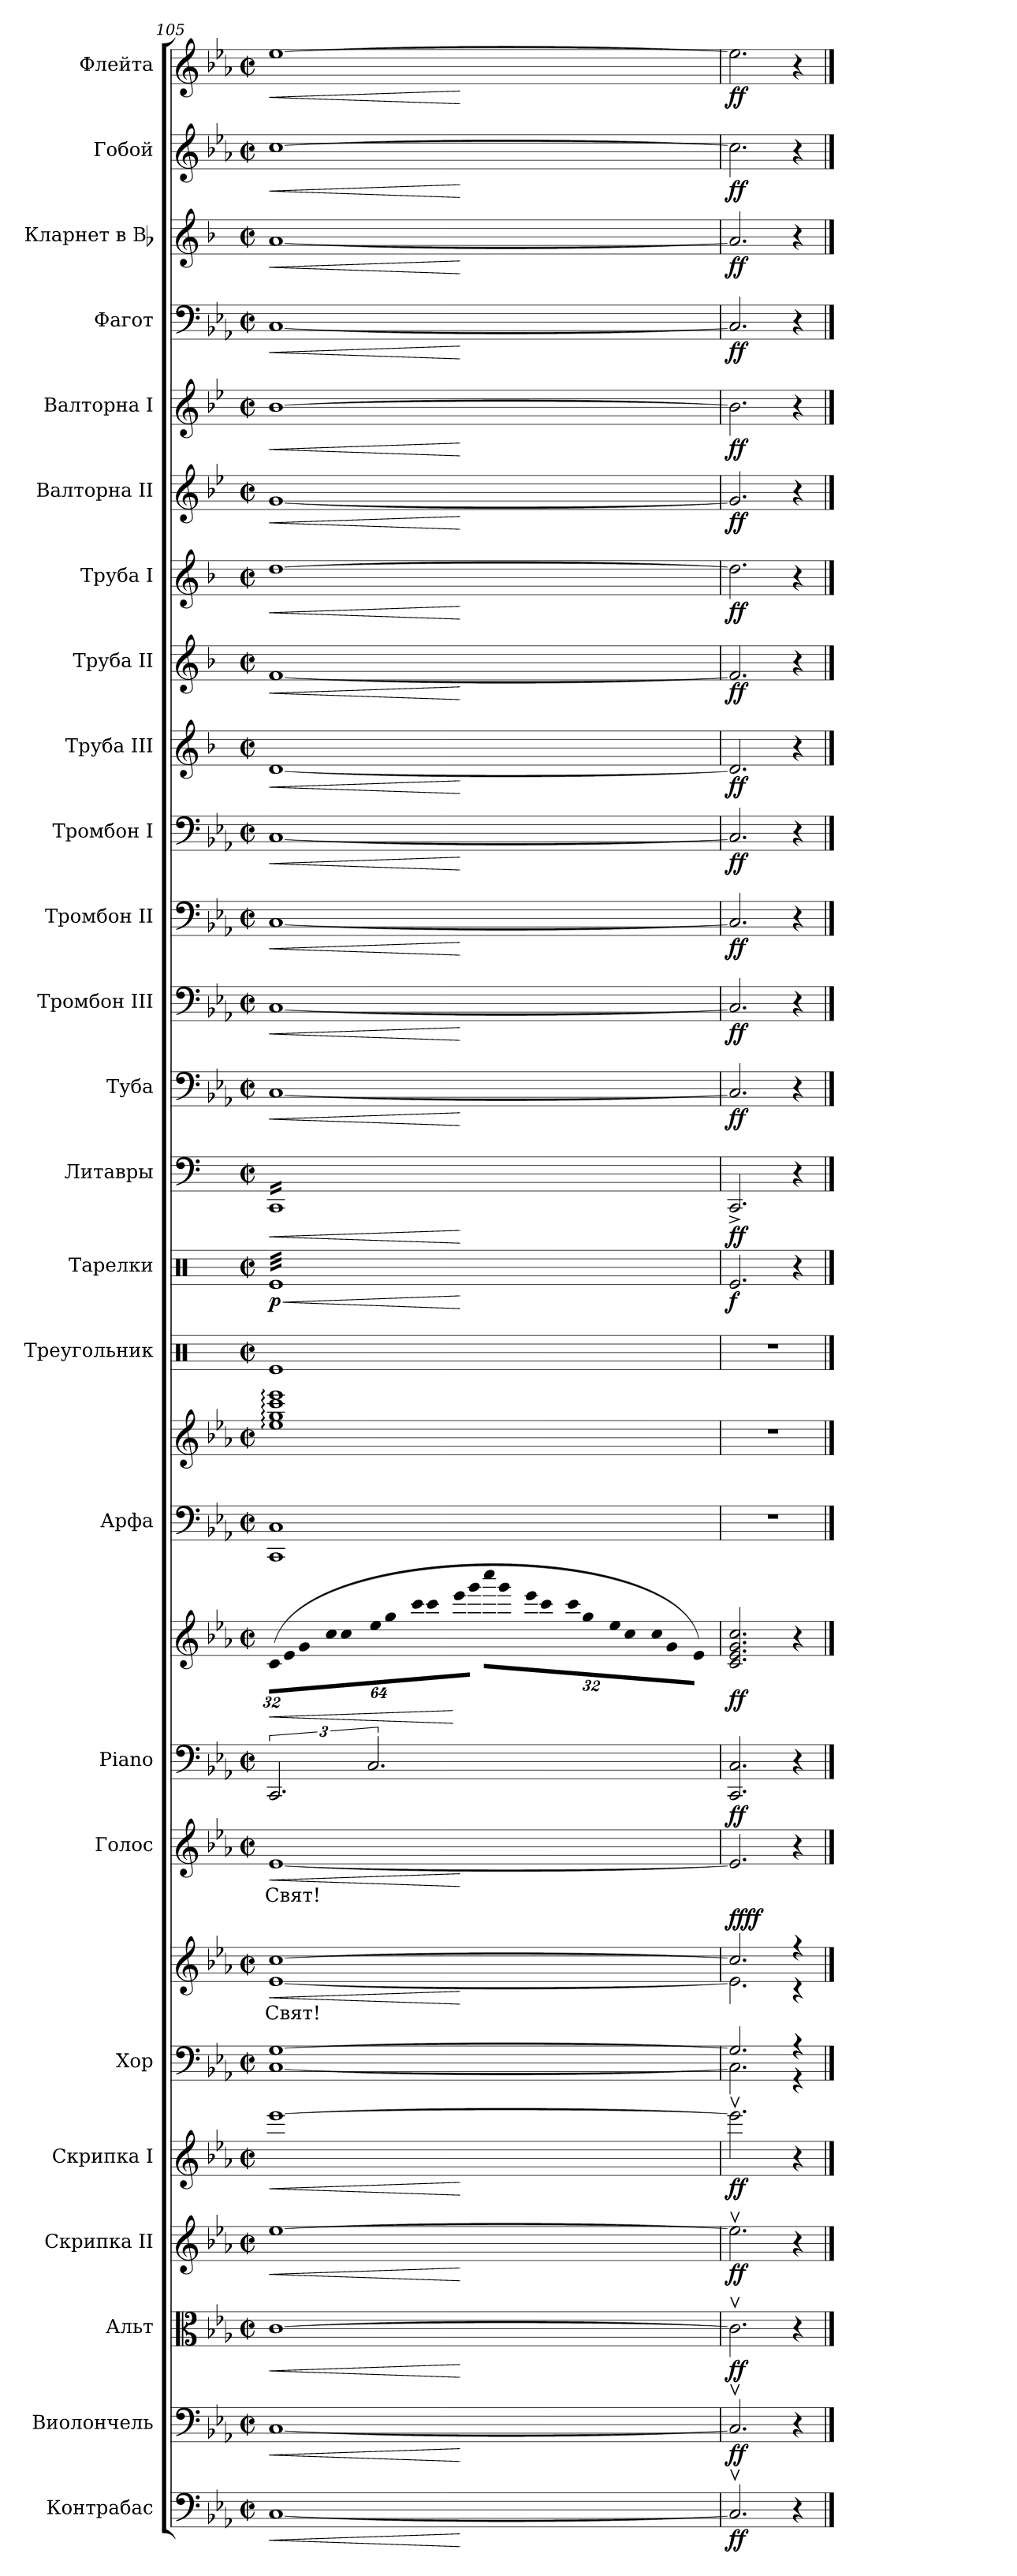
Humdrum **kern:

**kern	**dynam	**kern	**dynam	**kern	**dynam	**kern	**dynam	**kern	**dynam	**kern	**kern	**text	**dynam	**kern	**text	**dynam	**kern	**kern	**dynam	**kern	**kern	**kern	**kern	**dynam	**kern	**dynam	**kern	**dynam	**kern	**dynam	**kern	**dynam	**kern	**dynam	**kern	**dynam	**kern	**dynam	**kern	**dynam	**kern	**dynam	**kern	**dynam	**kern	**dynam	**kern	**dynam	**kern	**dynam	**kern	**dynam
*part25	*part25	*part24	*part24	*part23	*part23	*part22	*part22	*part21	*part21	*part20	*part20	*part20	*part20	*part19	*part19	*part19	*part18	*part18	*part18	*part17	*part17	*part16	*part15	*part15	*part14	*part14	*part13	*part13	*part12	*part12	*part11	*part11	*part10	*part10	*part9	*part9	*part8	*part8	*part7	*part7	*part6	*part6	*part5	*part5	*part4	*part4	*part3	*part3	*part2	*part2	*part1	*part1
*staff28	*staff28	*staff27	*staff27	*staff26	*staff26	*staff25	*staff25	*staff24	*staff24	*staff23	*staff22	*staff22	*staff22/23	*staff21	*staff21	*staff21	*staff20	*staff19	*staff19/20	*staff18	*staff17	*staff16	*staff15	*staff15	*staff14	*staff14	*staff13	*staff13	*staff12	*staff12	*staff11	*staff11	*staff10	*staff10	*staff9	*staff9	*staff8	*staff8	*staff7	*staff7	*staff6	*staff6	*staff5	*staff5	*staff4	*staff4	*staff3	*staff3	*staff2	*staff2	*staff1	*staff1
*I"Контрабас	*	*I"Виолончель	*	*I"Альт	*	*I"Скрипка II	*	*I"Скрипка I	*	*I"Хор	*	*	*	*I"Голос	*	*	*I"Piano	*	*	*I"Арфа	*	*I"Треугольник	*I"Тарелки	*	*I"Литавры	*	*I"Туба	*	*I"Тромбон III	*	*I"Тромбон II	*	*I"Тромбон I	*	*I"Труба III	*	*I"Труба II	*	*I"Труба I	*	*I"Валторна II	*	*I"Валторна I	*	*I"Фагот	*	*I"Кларнет в Bb	*	*I"Гобой	*	*I"Флейта	*
*	*	*	*	*	*	*I'Скр. II	*	*I'Скр. I	*	*	*	*	*	*	*	*	*I'Pno.	*	*	*	*	*	*	*	*	*	*	*	*I'Тромб. III	*	*I'Тромб. II	*	*I'Тромб. I	*	*I'Трб. III	*	*I'Трб. II	*	*I'Трб. I	*	*I'Валт. II	*	*I'Валт. I	*	*	*	*	*	*	*	*	*
*clefF4	*	*clefF4	*	*clefC3	*	*clefG2	*	*clefG2	*	*clefF4	*clefG2	*	*	*clefG2	*	*	*clefF4	*clefG2	*	*clefF4	*clefG2	*clefX	*clefX	*	*clefF4	*	*clefF4	*	*clefF4	*	*clefF4	*	*clefF4	*	*clefG2	*	*clefG2	*	*clefG2	*	*clefG2	*	*clefG2	*	*clefF4	*	*clefG2	*	*clefG2	*	*clefG2	*
*ITrd7c12	*	*	*	*	*	*	*	*	*	*	*	*	*	*	*	*	*	*	*	*	*	*	*	*	*	*	*	*	*	*	*	*	*	*	*ITrd1c2	*	*ITrd1c2	*	*ITrd1c2	*	*ITrd4c7	*	*ITrd4c7	*	*	*	*ITrd1c2	*	*	*	*	*
*k[b-e-a-]	*	*k[b-e-a-]	*	*k[b-e-a-]	*	*k[b-e-a-]	*	*k[b-e-a-]	*	*k[b-e-a-]	*k[b-e-a-]	*	*	*k[b-e-a-]	*	*	*k[b-e-a-]	*k[b-e-a-]	*	*k[b-e-a-]	*k[b-e-a-]	*k[]	*k[]	*	*k[]	*	*k[b-e-a-]	*	*k[b-e-a-]	*	*k[b-e-a-]	*	*k[b-e-a-]	*	*k[b-e-a-]	*	*k[b-e-a-]	*	*k[b-e-a-]	*	*k[b-e-a-]	*	*k[b-e-a-]	*	*k[b-e-a-]	*	*k[b-e-a-]	*	*k[b-e-a-]	*	*k[b-e-a-]	*
*c:	*	*c:	*	*c:	*	*c:	*	*c:	*	*c:	*c:	*	*	*c:	*	*	*c:	*c:	*	*c:	*c:	*C:	*C:	*	*a:	*	*c:	*	*c:	*	*c:	*	*c:	*	*c:	*	*c:	*	*c:	*	*c:	*	*c:	*	*c:	*	*c:	*	*c:	*	*c:	*
*M2/2	*	*M2/2	*	*M2/2	*	*M2/2	*	*M2/2	*	*M2/2	*M2/2	*	*	*M2/2	*	*	*M2/2	*M2/2	*	*M2/2	*M2/2	*M2/2	*M2/2	*	*M2/2	*	*M2/2	*	*M2/2	*	*M2/2	*	*M2/2	*	*M2/2	*	*M2/2	*	*M2/2	*	*M2/2	*	*M2/2	*	*M2/2	*	*M2/2	*	*M2/2	*	*M2/2	*
*met(c|)	*	*met(c|)	*	*met(c|)	*	*met(c|)	*	*met(c|)	*	*met(c|)	*met(c|)	*	*	*met(c|)	*	*	*met(c|)	*met(c|)	*	*met(c|)	*met(c|)	*met(c|)	*met(c|)	*	*met(c|)	*	*met(c|)	*	*met(c|)	*	*met(c|)	*	*met(c|)	*	*met(c|)	*	*met(c|)	*	*met(c|)	*	*met(c|)	*	*met(c|)	*	*met(c|)	*	*met(c|)	*	*met(c|)	*	*met(c|)	*
=105	=105	=105	=105	=105	=105	=105	=105	=105	=105	=105	=105	=105	=105	=105	=105	=105	=105	=105	=105	=105	=105	=105	=105	=105	=105	=105	=105	=105	=105	=105	=105	=105	=105	=105	=105	=105	=105	=105	=105	=105	=105	=105	=105	=105	=105	=105	=105	=105	=105	=105	=105	=105
!	!LO:HP:b	!	!LO:HP:b	!	!LO:HP:b	!	!LO:HP:b	!	!LO:HP:b	!	!	!	!	!	!	!	!	!	!	!	!	!	!	!	!	!	!	!	!	!	!	!	!	!	!	!	!	!	!	!	!	!	!	!	!	!	!	!	!	!	!	!
*	*	*	*	*	*	*	*	*	*	*^	*	*	*	*	*	*	*	*	*	*	*	*	*	*	*	*	*	*	*	*	*	*	*	*	*	*	*	*	*	*	*	*	*	*	*	*	*	*	*	*	*	*
!	!	!	!	!	!	!	!	!	!	!	!	!	!LO:LY:b:color=#000000	!LO:HP:b	!	!	!	!	!	!	!	!	!	!	!	!	!	!	!	!	!	!	!	!	!	!	!	!	!	!	!	!	!	!	!	!	!	!	!	!	!	!	!
*	*	*	*	*	*	*	*	*	*	*	*	*^	*	*	*	*	*	*	*	*	*	*	*	*	*	*	*	*	*	*	*	*	*	*	*	*	*	*	*	*	*	*	*	*	*	*	*	*	*	*	*	*	*
!	!	!	!	!	!	!	!	!	!	!	!	!	!	!	!LO:HP:n=1:b	!	!	!	!	!	!	!	!	!	!	!	!	!	!	!	!	!	!	!	!	!	!	!	!	!	!	!	!	!	!	!	!	!	!	!	!	!	!	!
!	!	!	!	!	!	!	!	!	!	!	!	!	!	!	!	!	!LO:LY:b:color=#000000	!LO:HP:b	!	!	!	!	!	!	!	!	!	!	!	!	!	!	!	!	!	!	!	!	!	!	!	!	!	!	!	!	!	!	!	!	!	!	!	!
*	*	*	*	*	*	*	*	*	*	*	*	*	*	*	*	*	*	*	*	*Xbrackettup	*	*	*	*	*	*	*	*	*	*	*	*	*	*	*	*	*	*	*	*	*	*	*	*	*	*	*	*	*	*	*	*	*	*
!	!	!	!	!	!	!	!	!	!	!	!	!	!	!	!	!	!	!	!	!LO:N:vis=16	!LO:HP:b	!	!	!	!	!LO:HP:b	!	!LO:HP:b	!	!LO:HP:b	!	!LO:HP:b	!	!LO:HP:b	!	!LO:HP:b	!	!LO:HP:b	!	!LO:HP:b	!	!LO:HP:b	!	!LO:HP:b	!	!LO:HP:b	!	!LO:HP:b	!	!LO:HP:b	!	!LO:HP:b	!	!LO:HP:b
*	*	*	*	*	*	*	*	*	*	*	*	*	*	*	*	*	*	*	*	*	*	*	*	*	*tremolo	*	*	*	*	*	*	*	*	*	*	*	*	*	*	*	*	*	*	*	*	*	*	*	*	*	*	*	*	*
*	*	*	*	*	*	*	*	*	*	*	*	*	*	*	*	*	*	*	*	*	*	*	*	*	*	*	*tremolo	*	*	*	*	*	*	*	*	*	*	*	*	*	*	*	*	*	*	*	*	*	*	*	*	*	*	*
[<1CCi	<	[<1Ci	<	[>1ci	<	[>1ee-i	<	[>1eee-i	<	[>1Gi	[<1Ci	[>1cci	[<1e-i	Свят!	< <	[<1e-i	Свят!	<	3.CCi	(512%23ci\LL	<	1CCi 1Ci	1ee-i: 1ggi: 1ccci: 1eee-i:	1Rei	32ReiLLL	< p	16CCiLL	<	[<1Ci	<	[<1Ci	<	[<1Ci	<	[<1Ci	<	[<1ci	<	[<1e-i	<	[>1cci	<	[<1ci	<	[>1e-i	<	[<1Ci	<	[<1gi	<	[>1cci	<	[>1ee-i	<
.	.	.	.	.	.	.	.	.	.	.	.	.	.	.	.	.	.	.	.	.	.	.	.	.	32Rei	.	.	.	.	.	.	.	.	.	.	.	.	.	.	.	.	.	.	.	.	.	.	.	.	.	.	.	.	.
!	!	!	!	!	!	!	!	!	!	!	!	!	!	!	!	!	!	!	!	!LO:N:vis=16	!	!	!	!	!	!	!	!	!	!	!	!	!	!	!	!	!	!	!	!	!	!	!	!	!	!	!	!	!	!	!	!	!	!
.	.	.	.	.	.	.	.	.	.	.	.	.	.	.	.	.	.	.	.	1024%47e-i\	.	.	.	.	.	.	.	.	.	.	.	.	.	.	.	.	.	.	.	.	.	.	.	.	.	.	.	.	.	.	.	.	.	.
.	.	.	.	.	.	.	.	.	.	.	.	.	.	.	.	.	.	.	.	.	.	.	.	.	32Rei	.	16CCi	.	.	.	.	.	.	.	.	.	.	.	.	.	.	.	.	.	.	.	.	.	.	.	.	.	.	.
!	!	!	!	!	!	!	!	!	!	!	!	!	!	!	!	!	!	!	!	!LO:N:vis=16	!	!	!	!	!	!	!	!	!	!	!	!	!	!	!	!	!	!	!	!	!	!	!	!	!	!	!	!	!	!	!	!	!	!
.	.	.	.	.	.	.	.	.	.	.	.	.	.	.	.	.	.	.	.	512%23gi\	.	.	.	.	.	.	.	.	.	.	.	.	.	.	.	.	.	.	.	.	.	.	.	.	.	.	.	.	.	.	.	.	.	.
.	.	.	.	.	.	.	.	.	.	.	.	.	.	.	.	.	.	.	.	.	.	.	.	.	32Rei	.	.	.	.	.	.	.	.	.	.	.	.	.	.	.	.	.	.	.	.	.	.	.	.	.	.	.	.	.
.	.	.	.	.	.	.	.	.	.	.	.	.	.	.	.	.	.	.	.	.	.	.	.	.	32Rei	.	16CCi	.	.	.	.	.	.	.	.	.	.	.	.	.	.	.	.	.	.	.	.	.	.	.	.	.	.	.
!	!	!	!	!	!	!	!	!	!	!	!	!	!	!	!	!	!	!	!	!LO:N:vis=16	!	!	!	!	!	!	!	!	!	!	!	!	!	!	!	!	!	!	!	!	!	!	!	!	!	!	!	!	!	!	!	!	!	!
.	.	.	.	.	.	.	.	.	.	.	.	.	.	.	.	.	.	.	.	1024%47cci\	.	.	.	.	.	.	.	.	.	.	.	.	.	.	.	.	.	.	.	.	.	.	.	.	.	.	.	.	.	.	.	.	.	.
.	.	.	.	.	.	.	.	.	.	.	.	.	.	.	.	.	.	.	.	.	.	.	.	.	32Rei	.	.	.	.	.	.	.	.	.	.	.	.	.	.	.	.	.	.	.	.	.	.	.	.	.	.	.	.	.
!	!	!	!	!	!	!	!	!	!	!	!	!	!	!	!	!	!	!	!	!LO:N:vis=16	!	!	!	!	!	!	!	!	!	!	!	!	!	!	!	!	!	!	!	!	!	!	!	!	!	!	!	!	!	!	!	!	!	!
.	.	.	.	.	.	.	.	.	.	.	.	.	.	.	.	.	.	.	.	512%23cci\	.	.	.	.	.	.	.	.	.	.	.	.	.	.	.	.	.	.	.	.	.	.	.	.	.	.	.	.	.	.	.	.	.	.
.	.	.	.	.	.	.	.	.	.	.	.	.	.	.	.	.	.	.	.	.	.	.	.	.	32Rei	.	16CCi	.	.	.	.	.	.	.	.	.	.	.	.	.	.	.	.	.	.	.	.	.	.	.	.	.	.	.
.	.	.	.	.	.	.	.	.	.	.	.	.	.	.	.	.	.	.	.	.	.	.	.	.	32Rei	.	.	.	.	.	.	.	.	.	.	.	.	.	.	.	.	.	.	.	.	.	.	.	.	.	.	.	.	.
!	!	!	!	!	!	!	!	!	!	!	!	!	!	!	!	!	!	!	!	!LO:N:vis=16	!	!	!	!	!	!	!	!	!	!	!	!	!	!	!	!	!	!	!	!	!	!	!	!	!	!	!	!	!	!	!	!	!	!
.	.	.	.	.	.	.	.	.	.	.	.	.	.	.	.	.	.	.	.	1024%47ee-i\	.	.	.	.	.	.	.	.	.	.	.	.	.	.	.	.	.	.	.	.	.	.	.	.	.	.	.	.	.	.	.	.	.	.
.	.	.	.	.	.	.	.	.	.	.	.	.	.	.	.	.	.	.	.	.	.	.	.	.	32Rei	.	16CCi	.	.	.	.	.	.	.	.	.	.	.	.	.	.	.	.	.	.	.	.	.	.	.	.	.	.	.
!	!	!	!	!	!	!	!	!	!	!	!	!	!	!	!	!	!	!	!	!LO:N:vis=16	!	!	!	!	!	!	!	!	!	!	!	!	!	!	!	!	!	!	!	!	!	!	!	!	!	!	!	!	!	!	!	!	!	!
.	.	.	.	.	.	.	.	.	.	.	.	.	.	.	.	.	.	.	.	512%23ggi\	.	.	.	.	.	.	.	.	.	.	.	.	.	.	.	.	.	.	.	.	.	.	.	.	.	.	.	.	.	.	.	.	.	.
.	.	.	.	.	.	.	.	.	.	.	.	.	.	.	.	.	.	.	.	.	.	.	.	.	32Rei	.	.	.	.	.	.	.	.	.	.	.	.	.	.	.	.	.	.	.	.	.	.	.	.	.	.	.	.	.
.	.	.	.	.	.	.	.	.	.	.	.	.	.	.	.	.	.	.	.	.	.	.	.	.	32Rei	.	16CCi	.	.	.	.	.	.	.	.	.	.	.	.	.	.	.	.	.	.	.	.	.	.	.	.	.	.	.
!	!	!	!	!	!	!	!	!	!	!	!	!	!	!	!	!	!	!	!	!LO:N:vis=16	!	!	!	!	!	!	!	!	!	!	!	!	!	!	!	!	!	!	!	!	!	!	!	!	!	!	!	!	!	!	!	!	!	!
.	.	.	.	.	.	.	.	.	.	.	.	.	.	.	.	.	.	.	.	1024%47ccci\	.	.	.	.	.	.	.	.	.	.	.	.	.	.	.	.	.	.	.	.	.	.	.	.	.	.	.	.	.	.	.	.	.	.
.	.	.	.	.	.	.	.	.	.	.	.	.	.	.	.	.	.	.	.	.	.	.	.	.	32Rei	.	.	.	.	.	.	.	.	.	.	.	.	.	.	.	.	.	.	.	.	.	.	.	.	.	.	.	.	.
!	!	!	!	!	!	!	!	!	!	!	!	!	!	!	!	!	!	!	!	!LO:N:vis=16	!	!	!	!	!	!	!	!	!	!	!	!	!	!	!	!	!	!	!	!	!	!	!	!	!	!	!	!	!	!	!	!	!	!
.	.	.	.	.	.	.	.	.	.	.	.	.	.	.	.	.	.	.	.	512%23ccci\	.	.	.	.	.	.	.	.	.	.	.	.	.	.	.	.	.	.	.	.	.	.	.	.	.	.	.	.	.	.	.	.	.	.
.	.	.	.	.	.	.	.	.	.	.	.	.	.	.	.	.	.	.	.	.	.	.	.	.	32Rei	.	16CCi	.	.	.	.	.	.	.	.	.	.	.	.	.	.	.	.	.	.	.	.	.	.	.	.	.	.	.
.	.	.	.	.	.	.	.	.	.	.	.	.	.	.	.	.	.	.	.	.	.	.	.	.	32Rei	.	.	.	.	.	.	.	.	.	.	.	.	.	.	.	.	.	.	.	.	.	.	.	.	.	.	.	.	.
!	!	!	!	!	!	!	!	!	!	!	!	!	!	!	!	!	!	!	!	!LO:N:vis=16	!	!	!	!	!	!	!	!	!	!	!	!	!	!	!	!	!	!	!	!	!	!	!	!	!	!	!	!	!	!	!	!	!	!
.	.	.	.	.	.	.	.	.	.	.	.	.	.	.	.	.	.	.	.	1024%47eee-i\	.	.	.	.	.	.	.	.	.	.	.	.	.	.	.	.	.	.	.	.	.	.	.	.	.	.	.	.	.	.	.	.	.	.
.	.	.	.	.	.	.	.	.	.	.	.	.	.	.	.	.	.	.	.	.	.	.	.	.	32Rei	.	16CCi	.	.	.	.	.	.	.	.	.	.	.	.	.	.	.	.	.	.	.	.	.	.	.	.	.	.	.
!	!	!	!	!	!	!	!	!	!	!	!	!	!	!	!	!	!	!	!	!LO:N:vis=16	!	!	!	!	!	!	!	!	!	!	!	!	!	!	!	!	!	!	!	!	!	!	!	!	!	!	!	!	!	!	!	!	!	!
.	.	.	.	.	.	.	.	.	.	.	.	.	.	.	.	.	.	.	.	1024%47gggi\JJ	.	.	.	.	.	.	.	.	.	.	.	.	.	.	.	.	.	.	.	.	.	.	.	.	.	.	.	.	.	.	.	.	.	.
.	.	.	.	.	.	.	.	.	.	.	.	.	.	.	.	.	.	.	.	.	.	.	.	.	32Rei	.	.	.	.	.	.	.	.	.	.	.	.	.	.	.	.	.	.	.	.	.	.	.	.	.	.	.	.	.
!	!	!	!	!	!	!	!	!	!	!	!	!	!	!	!	!	!	!	!	!LO:N:vis=16	!	!	!	!	!	!	!	!	!	!	!	!	!	!	!	!	!	!	!	!	!	!	!	!	!	!	!	!	!	!	!	!	!	!
.	.	.	.	.	.	.	.	.	.	.	.	.	.	.	.	.	.	.	3.Ci	512%23cccci\LL	.	.	.	.	32Rei	.	16CCi	.	.	.	.	.	.	.	.	.	.	.	.	.	.	.	.	.	.	.	.	.	.	.	.	.	.	.
.	.	.	.	.	.	.	.	.	.	.	.	.	.	.	.	.	.	.	.	.	.	.	.	.	32Rei	.	.	.	.	.	.	.	.	.	.	.	.	.	.	.	.	.	.	.	.	.	.	.	.	.	.	.	.	.
!	!	!	!	!	!	!	!	!	!	!	!	!	!	!	!	!	!	!	!	!LO:N:vis=16	!	!	!	!	!	!	!	!	!	!	!	!	!	!	!	!	!	!	!	!	!	!	!	!	!	!	!	!	!	!	!	!	!	!
.	.	.	.	.	.	.	.	.	.	.	.	.	.	.	.	.	.	.	.	1024%47gggi\	.	.	.	.	.	.	.	.	.	.	.	.	.	.	.	.	.	.	.	.	.	.	.	.	.	.	.	.	.	.	.	.	.	.
.	.	.	.	.	.	.	.	.	.	.	.	.	.	.	.	.	.	.	.	.	.	.	.	.	32Rei	.	16CCi	.	.	.	.	.	.	.	.	.	.	.	.	.	.	.	.	.	.	.	.	.	.	.	.	.	.	.
!	!	!	!	!	!	!	!	!	!	!	!	!	!	!	!	!	!	!	!	!LO:N:vis=16	!	!	!	!	!	!	!	!	!	!	!	!	!	!	!	!	!	!	!	!	!	!	!	!	!	!	!	!	!	!	!	!	!	!
.	.	.	.	.	.	.	.	.	.	.	.	.	.	.	.	.	.	.	.	512%23eee-i\	.	.	.	.	.	.	.	.	.	.	.	.	.	.	.	.	.	.	.	.	.	.	.	.	.	.	.	.	.	.	.	.	.	.
.	.	.	.	.	.	.	.	.	.	.	.	.	.	.	.	.	.	.	.	.	.	.	.	.	32Rei	.	.	.	.	.	.	.	.	.	.	.	.	.	.	.	.	.	.	.	.	.	.	.	.	.	.	.	.	.
.	.	.	.	.	.	.	.	.	.	.	.	.	.	.	.	.	.	.	.	.	.	.	.	.	32Rei	.	16CCi	.	.	.	.	.	.	.	.	.	.	.	.	.	.	.	.	.	.	.	.	.	.	.	.	.	.	.
!	!	!	!	!	!	!	!	!	!	!	!	!	!	!	!	!	!	!	!	!LO:N:vis=16	!	!	!	!	!	!	!	!	!	!	!	!	!	!	!	!	!	!	!	!	!	!	!	!	!	!	!	!	!	!	!	!	!	!
.	.	.	.	.	.	.	.	.	.	.	.	.	.	.	.	.	.	.	.	1024%47ccci\	.	.	.	.	.	.	.	.	.	.	.	.	.	.	.	.	.	.	.	.	.	.	.	.	.	.	.	.	.	.	.	.	.	.
.	.	.	.	.	.	.	.	.	.	.	.	.	.	.	.	.	.	.	.	.	.	.	.	.	32Rei	.	.	.	.	.	.	.	.	.	.	.	.	.	.	.	.	.	.	.	.	.	.	.	.	.	.	.	.	.
!	!	!	!	!	!	!	!	!	!	!	!	!	!	!	!	!	!	!	!	!LO:N:vis=16	!	!	!	!	!	!	!	!	!	!	!	!	!	!	!	!	!	!	!	!	!	!	!	!	!	!	!	!	!	!	!	!	!	!
.	.	.	.	.	.	.	.	.	.	.	.	.	.	.	.	.	.	.	.	512%23ccci\	.	.	.	.	.	.	.	.	.	.	.	.	.	.	.	.	.	.	.	.	.	.	.	.	.	.	.	.	.	.	.	.	.	.
.	.	.	.	.	.	.	.	.	.	.	.	.	.	.	.	.	.	.	.	.	.	.	.	.	32Rei	.	16CCi	.	.	.	.	.	.	.	.	.	.	.	.	.	.	.	.	.	.	.	.	.	.	.	.	.	.	.
.	.	.	.	.	.	.	.	.	.	.	.	.	.	.	.	.	.	.	.	.	.	.	.	.	32Rei	.	.	.	.	.	.	.	.	.	.	.	.	.	.	.	.	.	.	.	.	.	.	.	.	.	.	.	.	.
!	!	!	!	!	!	!	!	!	!	!	!	!	!	!	!	!	!	!	!	!LO:N:vis=16	!	!	!	!	!	!	!	!	!	!	!	!	!	!	!	!	!	!	!	!	!	!	!	!	!	!	!	!	!	!	!	!	!	!
.	.	.	.	.	.	.	.	.	.	.	.	.	.	.	.	.	.	.	.	1024%47ggi\	.	.	.	.	.	.	.	.	.	.	.	.	.	.	.	.	.	.	.	.	.	.	.	.	.	.	.	.	.	.	.	.	.	.
.	.	.	.	.	.	.	.	.	.	.	.	.	.	.	.	.	.	.	.	.	.	.	.	.	32Rei	.	16CCi	.	.	.	.	.	.	.	.	.	.	.	.	.	.	.	.	.	.	.	.	.	.	.	.	.	.	.
!	!	!	!	!	!	!	!	!	!	!	!	!	!	!	!	!	!	!	!	!LO:N:vis=16	!	!	!	!	!	!	!	!	!	!	!	!	!	!	!	!	!	!	!	!	!	!	!	!	!	!	!	!	!	!	!	!	!	!
.	.	.	.	.	.	.	.	.	.	.	.	.	.	.	.	.	.	.	.	512%23ee-i\	.	.	.	.	.	.	.	.	.	.	.	.	.	.	.	.	.	.	.	.	.	.	.	.	.	.	.	.	.	.	.	.	.	.
.	.	.	.	.	.	.	.	.	.	.	.	.	.	.	.	.	.	.	.	.	.	.	.	.	32Rei	.	.	.	.	.	.	.	.	.	.	.	.	.	.	.	.	.	.	.	.	.	.	.	.	.	.	.	.	.
.	.	.	.	.	.	.	.	.	.	.	.	.	.	.	.	.	.	.	.	.	.	.	.	.	32Rei	.	16CCi	.	.	.	.	.	.	.	.	.	.	.	.	.	.	.	.	.	.	.	.	.	.	.	.	.	.	.
!	!	!	!	!	!	!	!	!	!	!	!	!	!	!	!	!	!	!	!	!LO:N:vis=16	!	!	!	!	!	!	!	!	!	!	!	!	!	!	!	!	!	!	!	!	!	!	!	!	!	!	!	!	!	!	!	!	!	!
.	.	.	.	.	.	.	.	.	.	.	.	.	.	.	.	.	.	.	.	1024%47cci\	.	.	.	.	.	.	.	.	.	.	.	.	.	.	.	.	.	.	.	.	.	.	.	.	.	.	.	.	.	.	.	.	.	.
.	.	.	.	.	.	.	.	.	.	.	.	.	.	.	.	.	.	.	.	.	.	.	.	.	32Rei	.	.	.	.	.	.	.	.	.	.	.	.	.	.	.	.	.	.	.	.	.	.	.	.	.	.	.	.	.
!	!	!	!	!	!	!	!	!	!	!	!	!	!	!	!	!	!	!	!	!LO:N:vis=16	!	!	!	!	!	!	!	!	!	!	!	!	!	!	!	!	!	!	!	!	!	!	!	!	!	!	!	!	!	!	!	!	!	!
.	.	.	.	.	.	.	.	.	.	.	.	.	.	.	.	.	.	.	.	512%23cci\	.	.	.	.	.	.	.	.	.	.	.	.	.	.	.	.	.	.	.	.	.	.	.	.	.	.	.	.	.	.	.	.	.	.
.	.	.	.	.	.	.	.	.	.	.	.	.	.	.	.	.	.	.	.	.	.	.	.	.	32Rei	.	16CCi	.	.	.	.	.	.	.	.	.	.	.	.	.	.	.	.	.	.	.	.	.	.	.	.	.	.	.
.	.	.	.	.	.	.	.	.	.	.	.	.	.	.	.	.	.	.	.	.	.	.	.	.	32Rei	.	.	.	.	.	.	.	.	.	.	.	.	.	.	.	.	.	.	.	.	.	.	.	.	.	.	.	.	.
!	!	!	!	!	!	!	!	!	!	!	!	!	!	!	!	!	!	!	!	!LO:N:vis=16	!	!	!	!	!	!	!	!	!	!	!	!	!	!	!	!	!	!	!	!	!	!	!	!	!	!	!	!	!	!	!	!	!	!
.	.	.	.	.	.	.	.	.	.	.	.	.	.	.	.	.	.	.	.	1024%47gi\	.	.	.	.	.	.	.	.	.	.	.	.	.	.	.	.	.	.	.	.	.	.	.	.	.	.	.	.	.	.	.	.	.	.
.	.	.	.	.	.	.	.	.	.	.	.	.	.	.	.	.	.	.	.	.	.	.	.	.	32Rei	.	16CCiJJ	.	.	.	.	.	.	.	.	.	.	.	.	.	.	.	.	.	.	.	.	.	.	.	.	.	.	.
*	*	*	*	*	*	*	*	*	*	*	*	*	*	*	*	*	*	*	*	*	*	*	*	*	*	*	*Xtremolo	*	*	*	*	*	*	*	*	*	*	*	*	*	*	*	*	*	*	*	*	*	*	*	*	*	*	*
!	!	!	!	!	!	!	!	!	!	!	!	!	!	!	!	!	!	!	!	!LO:N:vis=16	!	!	!	!	!	!	!	!	!	!	!	!	!	!	!	!	!	!	!	!	!	!	!	!	!	!	!	!	!	!	!	!	!	!
.	.	.	.	.	.	.	.	.	.	.	.	.	.	.	.	.	.	.	.	1024%47e-i\JJ)	[	.	.	.	.	.	.	.	.	.	.	.	.	.	.	.	.	.	.	.	.	.	.	.	.	.	.	.	.	.	.	.	.	.
.	.	.	.	.	.	.	.	.	.	.	.	.	.	.	.	.	.	.	.	.	.	.	.	.	32ReiJJJ	.	.	.	.	.	.	.	.	.	.	.	.	.	.	.	.	.	.	.	.	.	.	.	.	.	.	.	.	.
*	*	*	*	*	*	*	*	*	*	*	*	*	*	*	*	*	*	*	*	*	*	*	*	*	*Xtremolo	*	*	*	*	*	*	*	*	*	*	*	*	*	*	*	*	*	*	*	*	*	*	*	*	*	*	*	*	*
*	*	*	*	*	*	*	*	*	*	*v	*v	*	*	*	*	*	*	*	*	*	*	*	*	*	*	*	*	*	*	*	*	*	*	*	*	*	*	*	*	*	*	*	*	*	*	*	*	*	*	*	*	*	*	*
*	*	*	*	*	*	*	*	*	*	*	*v	*v	*	*	*	*	*	*	*	*	*	*	*	*	*	*	*	*	*	*	*	*	*	*	*	*	*	*	*	*	*	*	*	*	*	*	*	*	*	*	*	*	*
.	[	.	[	.	[	.	[	.	[	.	.	.	[ [	.	.	[	.	.	.	.	.	.	.	[	.	[	.	[	.	[	.	[	.	[	.	[	.	[	.	[	.	[	.	[	.	[	.	[	.	[	.	[
=106	=106	=106	=106	=106	=106	=106	=106	=106	=106	=106	=106	=106	=106	=106	=106	=106	=106	=106	=106	=106	=106	=106	=106	=106	=106	=106	=106	=106	=106	=106	=106	=106	=106	=106	=106	=106	=106	=106	=106	=106	=106	=106	=106	=106	=106	=106	=106	=106	=106	=106	=106	=106
*	*	*	*	*	*	*	*	*	*	*^	*^	*	*	*	*	*	*	*	*	*	*	*	*	*	*	*	*	*	*	*	*	*	*	*	*	*	*	*	*	*	*	*	*	*	*	*	*	*	*	*	*	*
2.CCvi/]	ff	2.Cvi/]	ff	2.cvi\]	ff	2.ee-vi\]	ff	2.eee-vi\]	ff	2.Gi/]	2.Ci\]	2.cci/]	2.e-i\]	.	ff ff	2.e-i/]	.	ff	2.CCi/ 2.Ci	2.ci/ 2.e-i 2.gi 2.cci	ff	1r	1r	1r	2.Rei/	f	2.CC^i/	ff	2.Ci/]	ff	2.Ci/]	ff	2.Ci/]	ff	2.Ci/]	ff	2.ci/]	ff	2.e-i/]	ff	2.cci\]	ff	2.ci/]	ff	2.e-i\]	ff	2.Ci/]	ff	2.gi/]	ff	2.cci\]	ff	2.ee-i\]	ff
4r	.	4r	.	4r	.	4r	.	4r	.	4r	4r	4r	4r	.	.	4r	.	.	4r	4r	.	.	.	.	4r	.	4r	.	4r	.	4r	.	4r	.	4r	.	4r	.	4r	.	4r	.	4r	.	4r	.	4r	.	4r	.	4r	.	4r	.
*	*	*	*	*	*	*	*	*	*	*v	*v	*	*	*	*	*	*	*	*	*	*	*	*	*	*	*	*	*	*	*	*	*	*	*	*	*	*	*	*	*	*	*	*	*	*	*	*	*	*	*	*	*	*	*
*	*	*	*	*	*	*	*	*	*	*	*v	*v	*	*	*	*	*	*	*	*	*	*	*	*	*	*	*	*	*	*	*	*	*	*	*	*	*	*	*	*	*	*	*	*	*	*	*	*	*	*	*	*	*
==	==	==	==	==	==	==	==	==	==	==	==	==	==	==	==	==	==	==	==	==	==	==	==	==	==	==	==	==	==	==	==	==	==	==	==	==	==	==	==	==	==	==	==	==	==	==	==	==	==	==	==	==
*-	*-	*-	*-	*-	*-	*-	*-	*-	*-	*-	*-	*-	*-	*-	*-	*-	*-	*-	*-	*-	*-	*-	*-	*-	*-	*-	*-	*-	*-	*-	*-	*-	*-	*-	*-	*-	*-	*-	*-	*-	*-	*-	*-	*-	*-	*-	*-	*-	*-	*-	*-	*-
